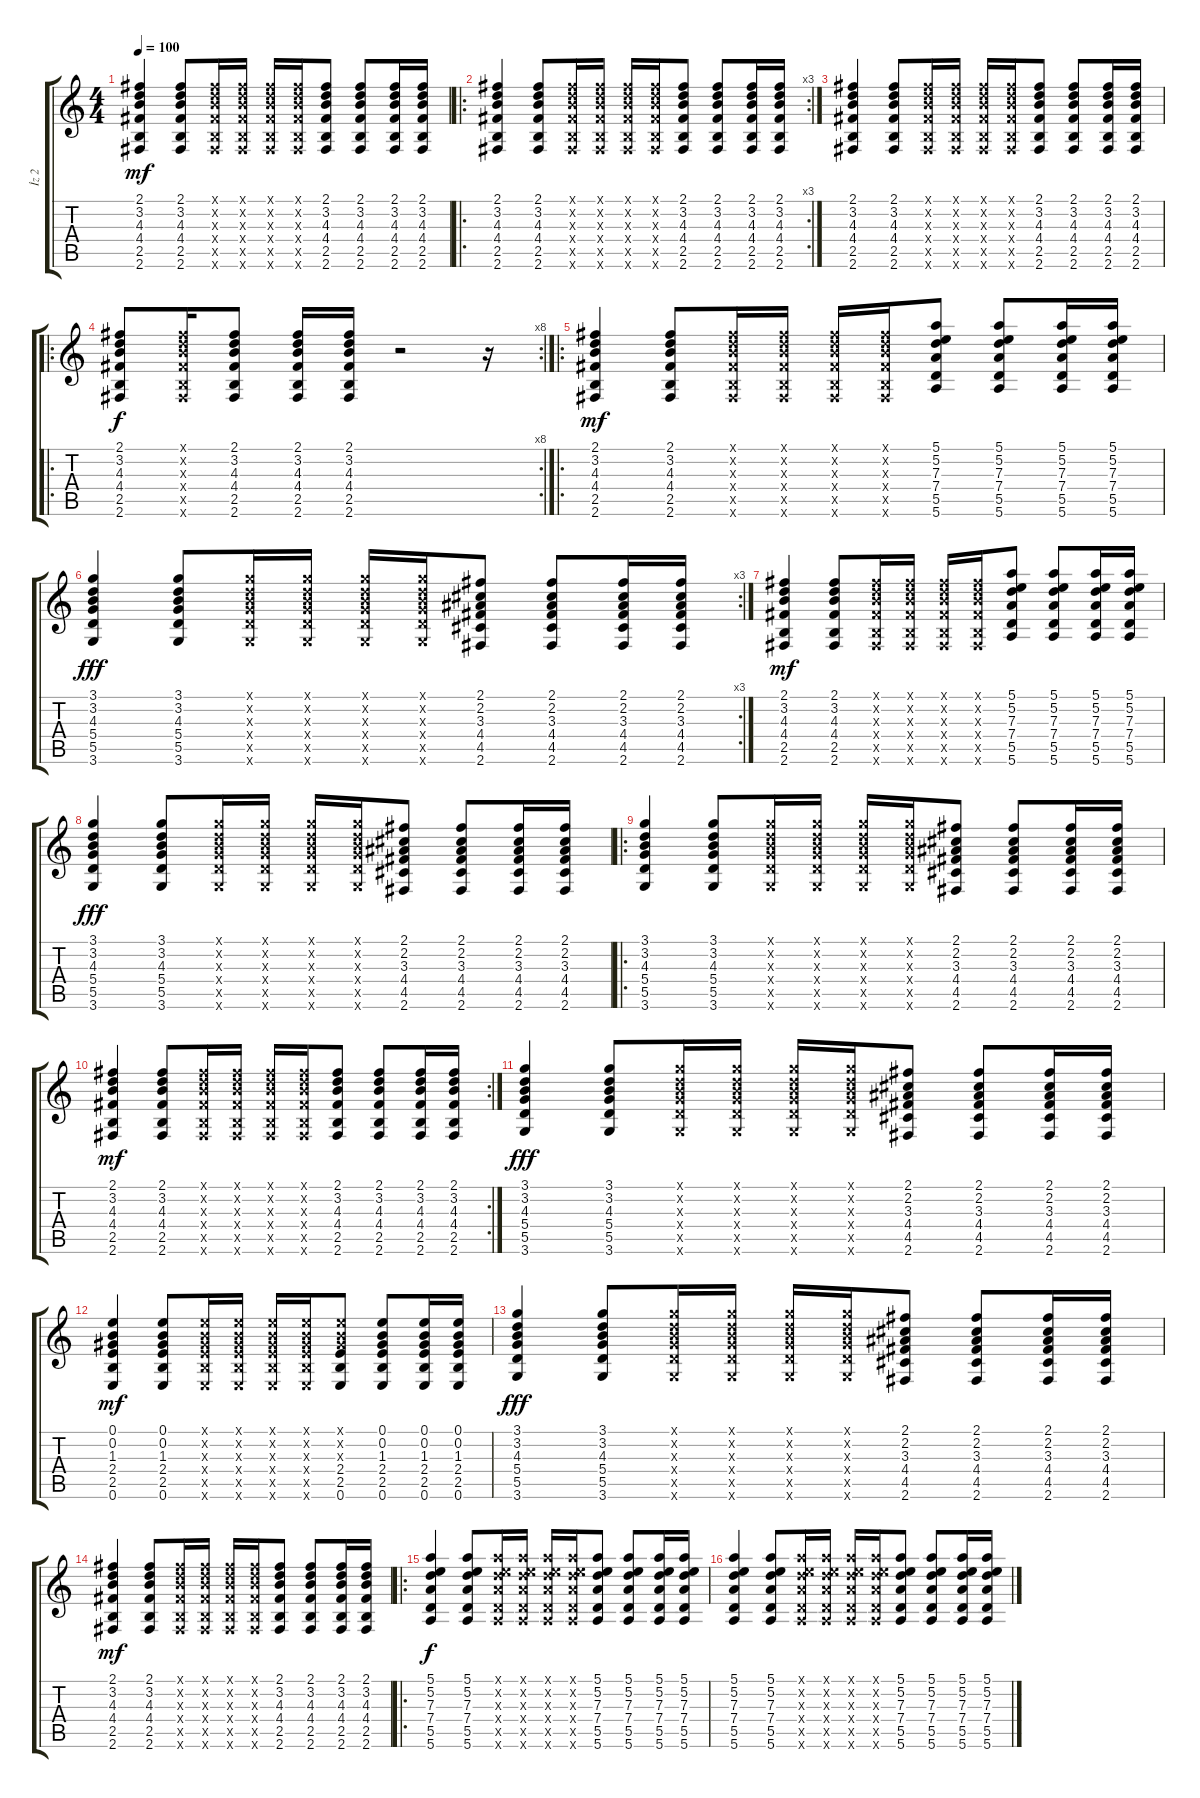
\track ("İz 2" "İz 2") {instrument electricguitarclean}
\staff {score tabs}
\tuning (E4 B3 G3 D3 A2 E2) {hide}
\ts (4 4)
\tempo 100
\clef g2
\ks c
(2.1 3.2 4.3 4.4 2.5 2.6).4{dy mf} (2.1 3.2 4.3 4.4 2.5 2.6).8 (2.1{x} 3.2{x} 4.3{x} 4.4{x} 2.5{x} 2.6{x}).16 (2.1{x} 3.2{x} 4.3{x} 4.4{x} 2.5{x} 2.6{x}).16 (2.1{x} 3.2{x} 4.3{x} 4.4{x} 2.5{x} 2.6{x}).16 (2.1{x} 3.2{x} 4.3{x} 4.4{x} 2.5{x} 2.6{x}).16 (2.1 3.2 4.3 4.4 2.5 2.6).8 (2.1 3.2 4.3 4.4 2.5 2.6).8 (2.1 3.2 4.3 4.4 2.5 2.6).16 (2.1 3.2 4.3 4.4 2.5 2.6).16 |
\ro
\rc 3
(2.1 3.2 4.3 4.4 2.5 2.6).4 (2.1 3.2 4.3 4.4 2.5 2.6).8 (2.1{x} 3.2{x} 4.3{x} 4.4{x} 2.5{x} 2.6{x}).16 (2.1{x} 3.2{x} 4.3{x} 4.4{x} 2.5{x} 2.6{x}).16 (2.1{x} 3.2{x} 4.3{x} 4.4{x} 2.5{x} 2.6{x}).16 (2.1{x} 3.2{x} 4.3{x} 4.4{x} 2.5{x} 2.6{x}).16 (2.1 3.2 4.3 4.4 2.5 2.6).8 (2.1 3.2 4.3 4.4 2.5 2.6).8 (2.1 3.2 4.3 4.4 2.5 2.6).16 (2.1 3.2 4.3 4.4 2.5 2.6).16 |
(2.1 3.2 4.3 4.4 2.5 2.6).4 (2.1 3.2 4.3 4.4 2.5 2.6).8 (2.1{x} 3.2{x} 4.3{x} 4.4{x} 2.5{x} 2.6{x}).16 (2.1{x} 3.2{x} 4.3{x} 4.4{x} 2.5{x} 2.6{x}).16 (2.1{x} 3.2{x} 4.3{x} 4.4{x} 2.5{x} 2.6{x}).16 (2.1{x} 3.2{x} 4.3{x} 4.4{x} 2.5{x} 2.6{x}).16 (2.1 3.2 4.3 4.4 2.5 2.6).8 (2.1 3.2 4.3 4.4 2.5 2.6).8 (2.1 3.2 4.3 4.4 2.5 2.6).16 (2.1 3.2 4.3 4.4 2.5 2.6).16 |
\ro
\rc 8
(2.1 3.2 4.3 4.4 2.5 2.6).8{dy f} (2.1{x} 3.2{x} 4.3{x} 4.4{x} 2.5{x} 2.6{x}).16 (2.1 3.2 4.3 4.4 2.5 2.6).8 (2.1 3.2 4.3 4.4 2.5 2.6).16 (2.1 3.2 4.3 4.4 2.5 2.6).16 r.2 r.16 |
\ro
(2.1 3.2 4.3 4.4 2.5 2.6).4{dy mf} (2.1 3.2 4.3 4.4 2.5 2.6).8 (2.1{x} 3.2{x} 4.3{x} 4.4{x} 2.5{x} 2.6{x}).16 (2.1{x} 3.2{x} 4.3{x} 4.4{x} 2.5{x} 2.6{x}).16 (2.1{x} 3.2{x} 4.3{x} 4.4{x} 2.5{x} 2.6{x}).16 (2.1{x} 3.2{x} 4.3{x} 4.4{x} 2.5{x} 2.6{x}).16 (5.1 5.2 7.3 7.4 5.5 5.6).8 (5.1 5.2 7.3 7.4 5.5 5.6).8 (5.1 5.2 7.3 7.4 5.5 5.6).16 (5.1 5.2 7.3 7.4 5.5 5.6).16 |
\rc 3
(3.1 3.2 4.3 5.4 5.5 3.6).4{dy fff} (3.1 3.2 4.3 5.4 5.5 3.6).8 (3.1{x} 3.2{x} 4.3{x} 5.4{x} 5.5{x} 3.6{x}).16 (3.1{x} 3.2{x} 4.3{x} 5.4{x} 5.5{x} 3.6{x}).16 (3.1{x} 3.2{x} 4.3{x} 5.4{x} 5.5{x} 3.6{x}).16 (3.1{x} 3.2{x} 4.3{x} 5.4{x} 5.5{x} 3.6{x}).16 (2.1 2.2 3.3 4.4 4.5 2.6).8 (2.1 2.2 3.3 4.4 4.5 2.6).8 (2.1 2.2 3.3 4.4 4.5 2.6).16 (2.1 2.2 3.3 4.4 4.5 2.6).16 |
(2.1 3.2 4.3 4.4 2.5 2.6).4{dy mf} (2.1 3.2 4.3 4.4 2.5 2.6).8 (2.1{x} 3.2{x} 4.3{x} 4.4{x} 2.5{x} 2.6{x}).16 (2.1{x} 3.2{x} 4.3{x} 4.4{x} 2.5{x} 2.6{x}).16 (2.1{x} 3.2{x} 4.3{x} 4.4{x} 2.5{x} 2.6{x}).16 (2.1{x} 3.2{x} 4.3{x} 4.4{x} 2.5{x} 2.6{x}).16 (5.1 5.2 7.3 7.4 5.5 5.6).8 (5.1 5.2 7.3 7.4 5.5 5.6).8 (5.1 5.2 7.3 7.4 5.5 5.6).16 (5.1 5.2 7.3 7.4 5.5 5.6).16 |
(3.1 3.2 4.3 5.4 5.5 3.6).4{dy fff} (3.1 3.2 4.3 5.4 5.5 3.6).8 (3.1{x} 3.2{x} 4.3{x} 5.4{x} 5.5{x} 3.6{x}).16 (3.1{x} 3.2{x} 4.3{x} 5.4{x} 5.5{x} 3.6{x}).16 (3.1{x} 3.2{x} 4.3{x} 5.4{x} 5.5{x} 3.6{x}).16 (3.1{x} 3.2{x} 4.3{x} 5.4{x} 5.5{x} 3.6{x}).16 (2.1 2.2 3.3 4.4 4.5 2.6).8 (2.1 2.2 3.3 4.4 4.5 2.6).8 (2.1 2.2 3.3 4.4 4.5 2.6).16 (2.1 2.2 3.3 4.4 4.5 2.6).16 |
\ro
(3.1 3.2 4.3 5.4 5.5 3.6).4 (3.1 3.2 4.3 5.4 5.5 3.6).8 (3.1{x} 3.2{x} 4.3{x} 5.4{x} 5.5{x} 3.6{x}).16 (3.1{x} 3.2{x} 4.3{x} 5.4{x} 5.5{x} 3.6{x}).16 (3.1{x} 3.2{x} 4.3{x} 5.4{x} 5.5{x} 3.6{x}).16 (3.1{x} 3.2{x} 4.3{x} 5.4{x} 5.5{x} 3.6{x}).16 (2.1 2.2 3.3 4.4 4.5 2.6).8 (2.1 2.2 3.3 4.4 4.5 2.6).8 (2.1 2.2 3.3 4.4 4.5 2.6).16 (2.1 2.2 3.3 4.4 4.5 2.6).16 |
\rc 2
(2.1 3.2 4.3 4.4 2.5 2.6).4{dy mf} (2.1 3.2 4.3 4.4 2.5 2.6).8 (2.1{x} 3.2{x} 4.3{x} 4.4{x} 2.5{x} 2.6{x}).16 (2.1{x} 3.2{x} 4.3{x} 4.4{x} 2.5{x} 2.6{x}).16 (2.1{x} 3.2{x} 4.3{x} 4.4{x} 2.5{x} 2.6{x}).16 (2.1{x} 3.2{x} 4.3{x} 4.4{x} 2.5{x} 2.6{x}).16 (2.1 3.2 4.3 4.4 2.5 2.6).8 (2.1 3.2 4.3 4.4 2.5 2.6).8 (2.1 3.2 4.3 4.4 2.5 2.6).16 (2.1 3.2 4.3 4.4 2.5 2.6).16 |
(3.1 3.2 4.3 5.4 5.5 3.6).4{dy fff} (3.1 3.2 4.3 5.4 5.5 3.6).8 (3.1{x} 3.2{x} 4.3{x} 5.4{x} 5.5{x} 3.6{x}).16 (3.1{x} 3.2{x} 4.3{x} 5.4{x} 5.5{x} 3.6{x}).16 (3.1{x} 3.2{x} 4.3{x} 5.4{x} 5.5{x} 3.6{x}).16 (3.1{x} 3.2{x} 4.3{x} 5.4{x} 5.5{x} 3.6{x}).16 (2.1 2.2 3.3 4.4 4.5 2.6).8 (2.1 2.2 3.3 4.4 4.5 2.6).8 (2.1 2.2 3.3 4.4 4.5 2.6).16 (2.1 2.2 3.3 4.4 4.5 2.6).16 |
(0.1 0.2 1.3 2.4 2.5 0.6).4{dy mf} (0.1 0.2 1.3 2.4 2.5 0.6).8 (0.1{x} 0.2{x} 1.3{x} 2.4{x} 2.5{x} 0.6{x}).16 (0.1{x} 0.2{x} 1.3{x} 2.4{x} 2.5{x} 0.6{x}).16 (0.1{x} 0.2{x} 1.3{x} 2.4{x} 2.5{x} 0.6{x}).16 (0.1{x} 0.2{x} 1.3{x} 2.4{x} 2.5{x} 0.6{x}).16 (0.1{x} 0.2{x} 1.3{x} 2.4 2.5 0.6).8 (0.1 0.2 1.3 2.4 2.5 0.6).8 (0.1 0.2 1.3 2.4 2.5 0.6).16 (0.1 0.2 1.3 2.4 2.5 0.6).16 |
(3.1 3.2 4.3 5.4 5.5 3.6).4{dy fff} (3.1 3.2 4.3 5.4 5.5 3.6).8 (3.1{x} 3.2{x} 4.3{x} 5.4{x} 5.5{x} 3.6{x}).16 (3.1{x} 3.2{x} 4.3{x} 5.4{x} 5.5{x} 3.6{x}).16 (3.1{x} 3.2{x} 4.3{x} 5.4{x} 5.5{x} 3.6{x}).16 (3.1{x} 3.2{x} 4.3{x} 5.4{x} 5.5{x} 3.6{x}).16 (2.1 2.2 3.3 4.4 4.5 2.6).8 (2.1 2.2 3.3 4.4 4.5 2.6).8 (2.1 2.2 3.3 4.4 4.5 2.6).16 (2.1 2.2 3.3 4.4 4.5 2.6).16 |
(2.1 3.2 4.3 4.4 2.5 2.6).4{dy mf} (2.1 3.2 4.3 4.4 2.5 2.6).8 (2.1{x} 3.2{x} 4.3{x} 4.4{x} 2.5{x} 2.6{x}).16 (2.1{x} 3.2{x} 4.3{x} 4.4{x} 2.5{x} 2.6{x}).16 (2.1{x} 3.2{x} 4.3{x} 4.4{x} 2.5{x} 2.6{x}).16 (2.1{x} 3.2{x} 4.3{x} 4.4{x} 2.5{x} 2.6{x}).16 (2.1 3.2 4.3 4.4 2.5 2.6).8 (2.1 3.2 4.3 4.4 2.5 2.6).8 (2.1 3.2 4.3 4.4 2.5 2.6).16 (2.1 3.2 4.3 4.4 2.5 2.6).16 |
\ro
(5.1 5.2 7.3 7.4 5.5 5.6).4{dy f} (5.1 5.2 7.3 7.4 5.5 5.6).8 (5.1{x} 5.2{x} 7.3{x} 7.4{x} 5.5{x} 5.6{x}).16 (5.1{x} 5.2{x} 7.3{x} 7.4{x} 5.5{x} 5.6{x}).16 (5.1{x} 5.2{x} 7.3{x} 7.4{x} 5.5{x} 5.6{x}).16 (5.1{x} 5.2{x} 7.3{x} 7.4{x} 5.5{x} 5.6{x}).16 (5.1 5.2 7.3 7.4 5.5 5.6).8 (5.1 5.2 7.3 7.4 5.5 5.6).8 (5.1 5.2 7.3 7.4 5.5 5.6).16 (5.1 5.2 7.3 7.4 5.5 5.6).16 |
(5.1 5.2 7.3 7.4 5.5 5.6).4 (5.1 5.2 7.3 7.4 5.5 5.6).8 (5.1{x} 5.2{x} 7.3{x} 7.4{x} 5.5{x} 5.6{x}).16 (5.1{x} 5.2{x} 7.3{x} 7.4{x} 5.5{x} 5.6{x}).16 (5.1{x} 5.2{x} 7.3{x} 7.4{x} 5.5{x} 5.6{x}).16 (5.1{x} 5.2{x} 7.3{x} 7.4{x} 5.5{x} 5.6{x}).16 (5.1 5.2 7.3 7.4 5.5 5.6).8 (5.1 5.2 7.3 7.4 5.5 5.6).8 (5.1 5.2 7.3 7.4 5.5 5.6).16 (5.1 5.2 7.3 7.4 5.5 5.6).16
